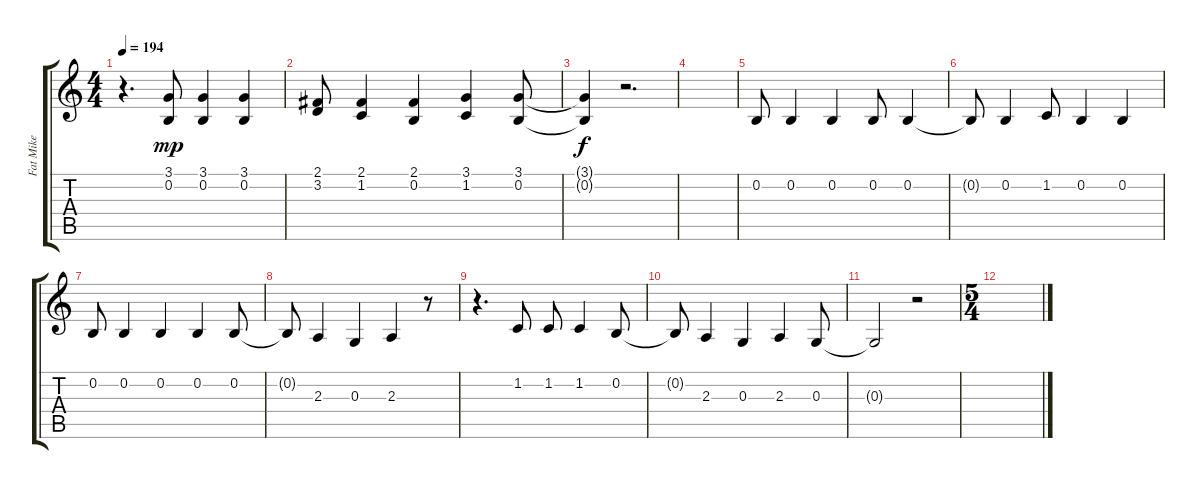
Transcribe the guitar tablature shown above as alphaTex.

\track ("Fat Mike" "Fat Mike") {instrument bassoon}
\staff {score tabs}
\tuning (E4 B3 G3 D3 A2 E2) {hide}
\ts (4 4)
\tempo 194
\clef g2
\ks c
r.4{d dy f} (3.1 0.2).8{dy mp} (3.1 0.2).4 (3.1 0.2).4 |
(2.1 3.2).8 (2.1 1.2).4 (2.1 0.2).4 (3.1 1.2).4 (3.1 0.2).8 |
(3.1{t} 0.2{t}).4{dy f} r.2{d} |
|
0.2.8 0.2.4 0.2.4 0.2.8 0.2.4 |
0.2{t}.8 0.2.4 1.2.8 0.2.4 0.2.4 |
0.2.8 0.2.4 0.2.4 0.2.4 0.2.8 |
0.2{t}.8 2.3.4 0.3.4 2.3.4 r.8 |
r.4{d} 1.2.8 1.2.8 1.2.4 0.2.8 |
0.2{t}.8 2.3.4 0.3.4 2.3.4 0.3.8 |
0.3{t}.2 r.2 |
\ts (5 4)
